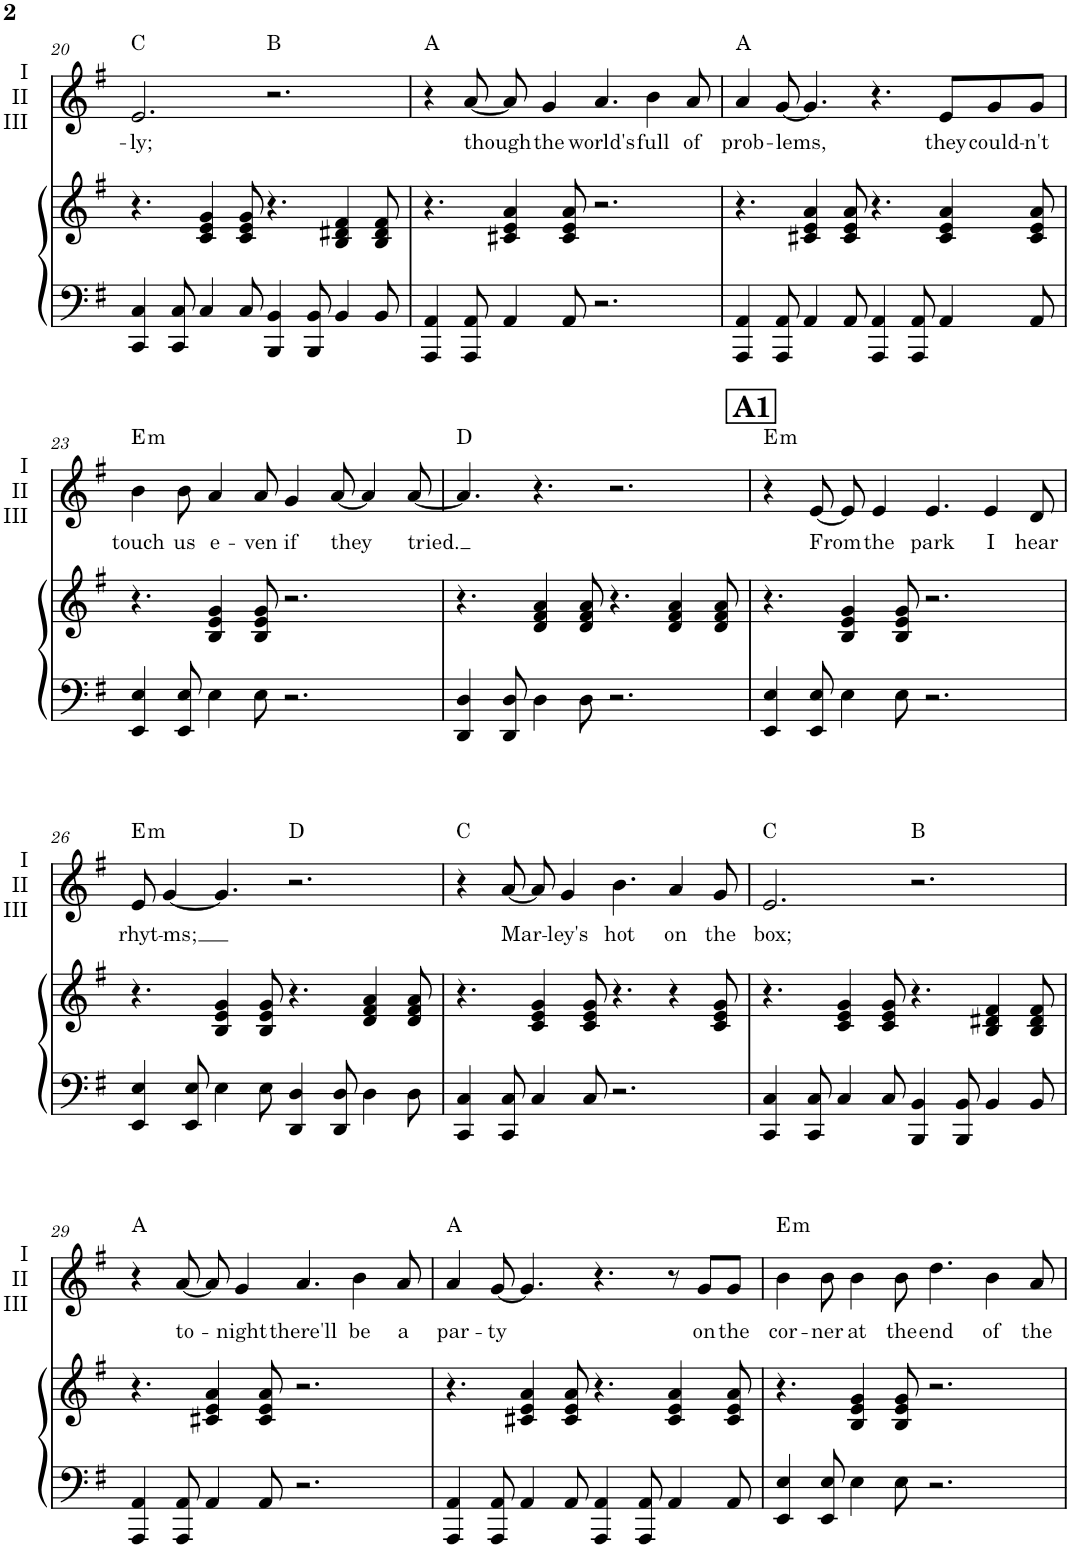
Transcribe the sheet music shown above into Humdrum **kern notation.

**kern	**kern	**kern	**text	**harte	**kern	**kern
*part4	*part4	*part3	*part3	*part3	*part2	*part1
*staff5	*staff4	*staff3	*staff3	*	*staff2	*staff1
*I"Piano	*	*I"I II III	*	*	*I"II	*I"I
*I'Pno	*	*I'I II III	*	*	*I'II	*I'I
!!LO:PB:g=z
*clefF4	*clefG2	*clefG2	*	*	*clefG2	*clefG2
*k[f#]	*k[f#]	*k[f#]	*	*	*k[f#]	*k[f#]
*M12/8	*M12/8	*M12/8	*	*	*M12/8	*M12/8
=20	=20	=20	=20	=20	=20	=20
!	!	!	!LO:LY:b	!	!	!
4CC/ 4C/	4.r	2.e/	-ly;	C:maj	1.r	1.r
8CC/ 8C/	.	.	.	.	.	.
4C/	4c/ 4e/ 4g/	.	.	.	.	.
8C/	8c/ 8e/ 8g/	.	.	.	.	.
4BBB/ 4BB/	4.r	2.r	.	B:maj	.	.
8BBB/ 8BB/	.	.	.	.	.	.
4BB/	4B/ 4d#X/ 4f#/	.	.	.	.	.
8BB/	8B/ 8d#/ 8f#/	.	.	.	.	.
=21	=21	=21	=21	=21	=21	=21
4AAA/ 4AA/	4.r	4r	.	A:maj	1.r	1.r
!	!	!	!LO:LY:b	!	!	!
8AAA/ 8AA/	.	[8a/	though	.	.	.
4AA/	4c#X/ 4e/ 4a/	8a/]	.	.	.	.
!	!	!	!LO:LY:b	!	!	!
.	.	4g/	the	.	.	.
8AA/	8c#/ 8e/ 8a/	.	.	.	.	.
!	!	!	!LO:LY:b	!	!	!
2.r	2.r	4.a/	world's	.	.	.
!	!	!	!LO:LY:b	!	!	!
.	.	4b\	full	.	.	.
!	!	!	!LO:LY:b	!	!	!
.	.	8a/	of	.	.	.
=22	=22	=22	=22	=22	=22	=22
!	!	!	!LO:LY:b	!	!	!
4AAA/ 4AA/	4.r	4a/	prob-	A:maj	1.r	1.r
!	!	!	!LO:LY:b	!	!	!
8AAA/ 8AA/	.	[8g/	-lems,	.	.	.
4AA/	4c#X/ 4e/ 4a/	4.g/]	.	.	.	.
8AA/	8c#/ 8e/ 8a/	.	.	.	.	.
4AAA/ 4AA/	4.r	4.r	.	.	.	.
8AAA/ 8AA/	.	.	.	.	.	.
!	!	!	!LO:LY:b	!	!	!
4AA/	4c#/ 4e/ 4a/	8e/L	they	.	.	.
!	!	!	!LO:LY:b	!	!	!
.	.	8g/	could-	.	.	.
!	!	!	!LO:LY:b	!	!	!
8AA/	8c#/ 8e/ 8a/	8g/J	-n't	.	.	.
!!LO:LB:g=z
=23	=23	=23	=23	=23	=23	=23
!	!	!	!LO:LY:b	!LO:H:kt=m	!	!
4EE/ 4E/	4.r	4b\	touch	E:min	1.r	1.r
!	!	!	!LO:LY:b	!	!	!
8EE/ 8E/	.	8b\	us	.	.	.
!	!	!	!LO:LY:b	!	!	!
4E\	4B/ 4e/ 4g/	4a/	e-	.	.	.
!	!	!	!LO:LY:b	!	!	!
8E\	8B/ 8e/ 8g/	8a/	-ven	.	.	.
!	!	!	!LO:LY:b	!	!	!
2.r	2.r	4g/	if	.	.	.
!	!	!	!LO:LY:b	!	!	!
.	.	[8a/	they	.	.	.
.	.	4a/]	.	.	.	.
!	!	!	!LO:LY:b	!	!	!
.	.	[8a/	tried.	.	.	.
=24	=24	=24	=24	=24	=24	=24
4DD/ 4D/	4.r	4.a/]	.	D:maj	1.r	1.r
8DD/ 8D/	.	.	.	.	.	.
4D\	4d/ 4f#/ 4a/	4.r	.	.	.	.
8D\	8d/ 8f#/ 8a/	.	.	.	.	.
2.r	4.r	2.r	.	.	.	.
.	4d/ 4f#/ 4a/	.	.	.	.	.
.	8d/ 8f#/ 8a/	.	.	.	.	.
!!LO:REH:place=s1:a:B:cj:fs=14:t=A1
=25	=25	=25	=25	=25	=25	=25
!	!	!	!	!LO:H:kt=m	!	!
4EE/ 4E/	4.r	4r	.	E:min	1.r	1.r
!	!	!	!LO:LY:b	!	!	!
8EE/ 8E/	.	[8e/	From	.	.	.
4E\	4B/ 4e/ 4g/	8e/]	.	.	.	.
!	!	!	!LO:LY:b	!	!	!
.	.	4e/	the	.	.	.
8E\	8B/ 8e/ 8g/	.	.	.	.	.
!	!	!	!LO:LY:b	!	!	!
2.r	2.r	4.e/	park	.	.	.
!	!	!	!LO:LY:b	!	!	!
.	.	4e/	I	.	.	.
!	!	!	!LO:LY:b	!	!	!
.	.	8d/	hear	.	.	.
!!LO:LB:g=z
=26	=26	=26	=26	=26	=26	=26
!	!	!	!LO:LY:b	!LO:H:kt=m	!	!
4EE/ 4E/	4.r	8e/	rhyt-	E:min	1.r	1.r
!	!	!	!LO:LY:b	!	!	!
.	.	[4g/	-ms;	.	.	.
8EE/ 8E/	.	.	.	.	.	.
4E\	4B/ 4e/ 4g/	4.g/]	.	.	.	.
8E\	8B/ 8e/ 8g/	.	.	.	.	.
4DD/ 4D/	4.r	2.r	.	D:maj	.	.
8DD/ 8D/	.	.	.	.	.	.
4D\	4d/ 4f#/ 4a/	.	.	.	.	.
8D\	8d/ 8f#/ 8a/	.	.	.	.	.
=27	=27	=27	=27	=27	=27	=27
4CC/ 4C/	4.r	4r	.	C:maj	1.r	1.r
!	!	!	!LO:LY:b	!	!	!
8CC/ 8C/	.	[8a/	Mar-	.	.	.
4C/	4c/ 4e/ 4g/	8a/]	.	.	.	.
!	!	!	!LO:LY:b	!	!	!
.	.	4g/	-ley's	.	.	.
8C/	8c/ 8e/ 8g/	.	.	.	.	.
!	!	!	!LO:LY:b	!	!	!
2.r	4.r	4.b\	hot	.	.	.
!	!	!	!LO:LY:b	!	!	!
.	4r	4a/	on	.	.	.
!	!	!	!LO:LY:b	!	!	!
.	8c/ 8e/ 8g/	8g/	the	.	.	.
=28	=28	=28	=28	=28	=28	=28
!	!	!	!LO:LY:b	!	!	!
4CC/ 4C/	4.r	2.e/	box;	C:maj	1.r	1.r
8CC/ 8C/	.	.	.	.	.	.
4C/	4c/ 4e/ 4g/	.	.	.	.	.
8C/	8c/ 8e/ 8g/	.	.	.	.	.
4BBB/ 4BB/	4.r	2.r	.	B:maj	.	.
8BBB/ 8BB/	.	.	.	.	.	.
4BB/	4B/ 4d#X/ 4f#/	.	.	.	.	.
8BB/	8B/ 8d#/ 8f#/	.	.	.	.	.
!!LO:LB:g=z
=29	=29	=29	=29	=29	=29	=29
4AAA/ 4AA/	4.r	4r	.	A:maj	1.r	1.r
!	!	!	!LO:LY:b	!	!	!
8AAA/ 8AA/	.	[8a/	to-	.	.	.
4AA/	4c#X/ 4e/ 4a/	8a/]	.	.	.	.
!	!	!	!LO:LY:b	!	!	!
.	.	4g/	-night	.	.	.
8AA/	8c#/ 8e/ 8a/	.	.	.	.	.
!	!	!	!LO:LY:b	!	!	!
2.r	2.r	4.a/	there'll	.	.	.
!	!	!	!LO:LY:b	!	!	!
.	.	4b\	be	.	.	.
!	!	!	!LO:LY:b	!	!	!
.	.	8a/	a	.	.	.
=30	=30	=30	=30	=30	=30	=30
!	!	!	!LO:LY:b	!	!	!
4AAA/ 4AA/	4.r	4a/	par-	A:maj	1.r	1.r
!	!	!	!LO:LY:b	!	!	!
8AAA/ 8AA/	.	[8g/	-ty	.	.	.
4AA/	4c#X/ 4e/ 4a/	4.g/]	.	.	.	.
8AA/	8c#/ 8e/ 8a/	.	.	.	.	.
4AAA/ 4AA/	4.r	4.r	.	.	.	.
8AAA/ 8AA/	.	.	.	.	.	.
4AA/	4c#/ 4e/ 4a/	8r	.	.	.	.
!	!	!	!LO:LY:b	!	!	!
.	.	8g/L	on	.	.	.
!	!	!	!LO:LY:b	!	!	!
8AA/	8c#/ 8e/ 8a/	8g/J	the	.	.	.
=31	=31	=31	=31	=31	=31	=31
!	!	!	!LO:LY:b	!LO:H:kt=m	!	!
4EE/ 4E/	4.r	4b\	cor-	E:min	1.r	1.r
!	!	!	!LO:LY:b	!	!	!
8EE/ 8E/	.	8b\	-ner	.	.	.
!	!	!	!LO:LY:b	!	!	!
4E\	4B/ 4e/ 4g/	4b\	at	.	.	.
!	!	!	!LO:LY:b	!	!	!
8E\	8B/ 8e/ 8g/	8b\	the	.	.	.
!	!	!	!LO:LY:b	!	!	!
2.r	2.r	4.dd\	end	.	.	.
!	!	!	!LO:LY:b	!	!	!
.	.	4b\	of	.	.	.
!	!	!	!LO:LY:b	!	!	!
.	.	8a/	the	.	.	.
=	=	=	=	=	=	=
*-	*-	*-	*-	*-	*-	*-
